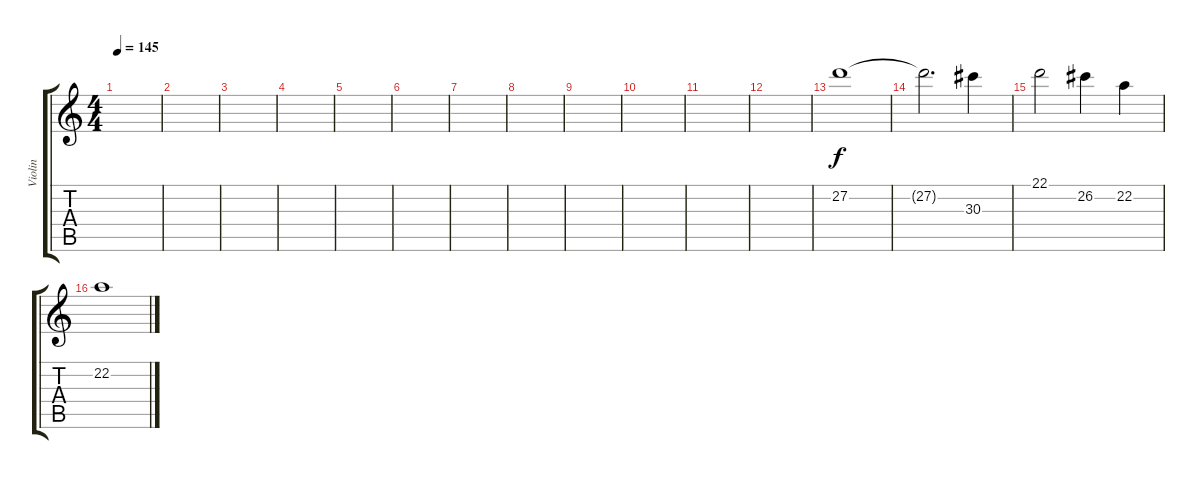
\track ("Violin" "Violin") {instrument stringensemble1}
\staff {score tabs}
\tuning (E4 B3 G3 D3 A2 E2) {hide}
\ts (4 4)
\tempo 145
\clef g2
\ks c
|
|
|
|
|
|
|
|
|
|
|
|
27.2.1 |
27.2{t}.2{d} 30.3.4 |
22.1.2 26.2.4 22.2.4 |
22.2.1
